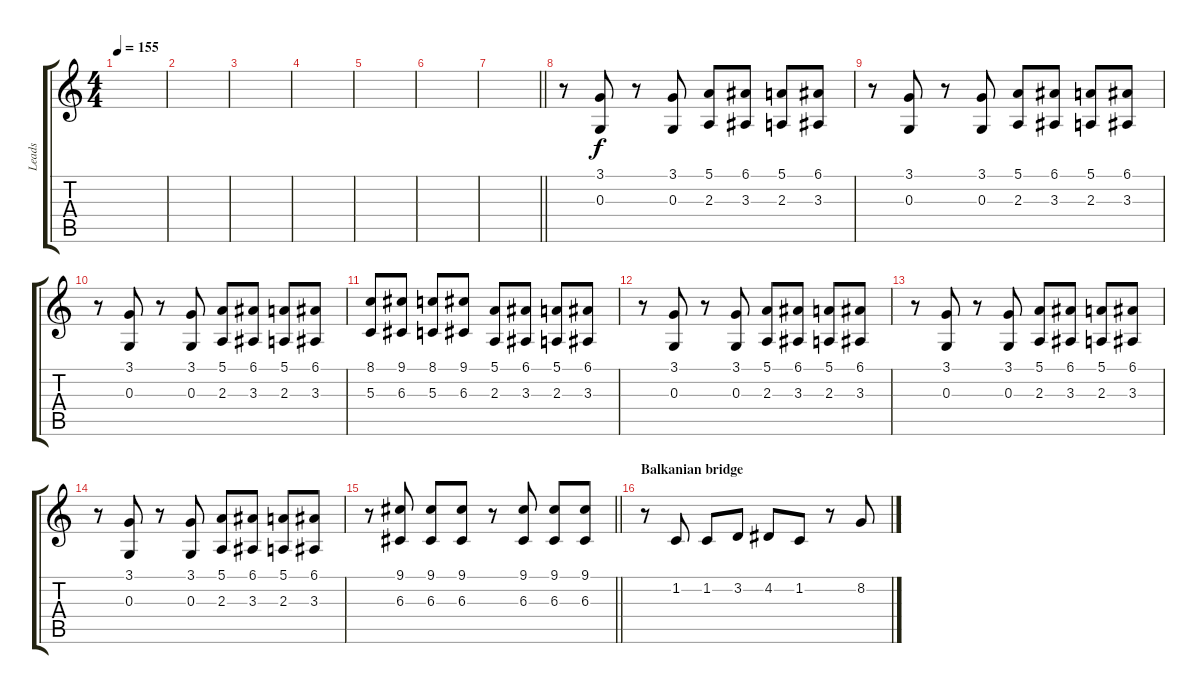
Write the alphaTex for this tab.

\track ("Leads" "Leads") {instrument tuba}
\staff {score tabs}
\tuning (E4 B3 G3 D3 A2 E2) {hide}
\ts (4 4)
\tempo 155
\clef g2
\ks c
|
|
|
|
|
|
\barLineRight lightlight
|
r.8 (3.1 0.3).8 r.8 (3.1 0.3).8 (5.1 2.3).8 (6.1 3.3).8 (5.1 2.3).8 (6.1 3.3).8 |
r.8 (3.1 0.3).8 r.8 (3.1 0.3).8 (5.1 2.3).8 (6.1 3.3).8 (5.1 2.3).8 (6.1 3.3).8 |
r.8 (3.1 0.3).8 r.8 (3.1 0.3).8 (5.1 2.3).8 (6.1 3.3).8 (5.1 2.3).8 (6.1 3.3).8 |
(8.1 5.3).8 (9.1 6.3).8 (8.1 5.3).8 (9.1 6.3).8 (5.1 2.3).8 (6.1 3.3).8 (5.1 2.3).8 (6.1 3.3).8 |
r.8 (3.1 0.3).8 r.8 (3.1 0.3).8 (5.1 2.3).8 (6.1 3.3).8 (5.1 2.3).8 (6.1 3.3).8 |
r.8 (3.1 0.3).8 r.8 (3.1 0.3).8 (5.1 2.3).8 (6.1 3.3).8 (5.1 2.3).8 (6.1 3.3).8 |
r.8 (3.1 0.3).8 r.8 (3.1 0.3).8 (5.1 2.3).8 (6.1 3.3).8 (5.1 2.3).8 (6.1 3.3).8 |
\barLineRight lightlight
r.8 (9.1 6.3).8 (9.1 6.3).8 (9.1 6.3).8 r.8 (9.1 6.3).8 (9.1 6.3).8 (9.1 6.3).8 |
\section ("" "Balkanian bridge")
r.8 1.2.8 1.2.8 3.2.8 4.2.8 1.2.8 r.8 8.2.8
